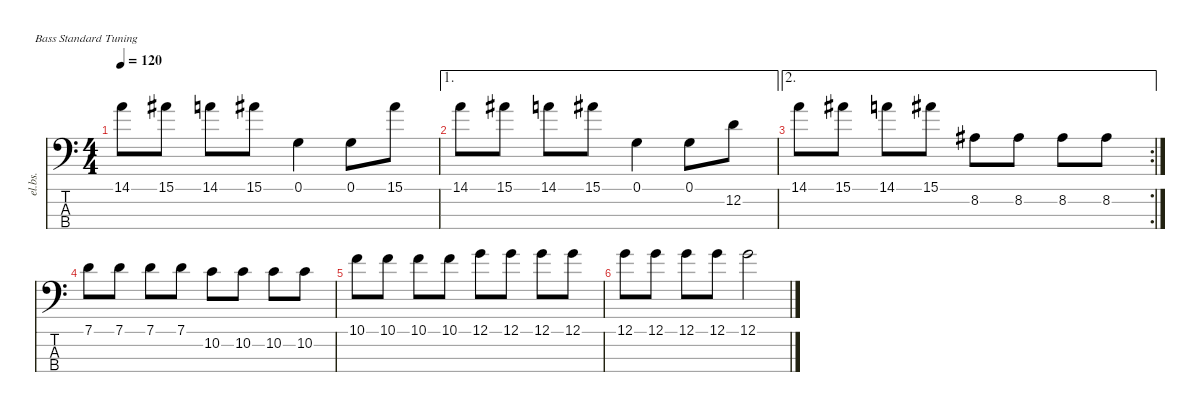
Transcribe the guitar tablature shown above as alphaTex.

\defaultSystemsLayout 4
\hideDynamics
\bracketExtendMode nobrackets
\otherSystemsTrackNameOrientation horizontal
\track ("Electric Bass" "el.bs.") {instrument electricbassfinger}
\staff {score tabs}
\tuning (G2 D2 A1 E1)
\ts (4 4)
\tempo 120
\clef f4
\ks c
14.1.8{dy mf beam Down} 15.1{acc #}.8{beam Down} 14.1.8{beam Down} 15.1{acc #}.8{beam Down} 0.1.4{beam Down} 0.1.8{beam Down} 15.1{acc #}.8{beam Down} |
\ae 1
14.1.8{beam Down} 15.1{acc #}.8{beam Down} 14.1.8{beam Down} 15.1{acc #}.8{beam Down} 0.1.4{beam Down} 0.1.8{beam Down} 12.2.8{beam Down} |
\ae 2
\rc 2
14.1.8{beam Down} 15.1{acc #}.8{beam Down} 14.1.8{beam Down} 15.1{acc #}.8{beam Down} 8.2{acc #}.8{beam Down} 8.2{acc #}.8{beam Down} 8.2{acc #}.8{beam Down} 8.2{acc #}.8{beam Down} |
7.1.8{beam Down} 7.1.8{beam Down} 7.1.8{beam Down} 7.1.8{beam Down} 10.2.8{beam Down} 10.2.8{beam Down} 10.2.8{beam Down} 10.2.8{beam Down} |
10.1.8{beam Down} 10.1.8{beam Down} 10.1.8{beam Down} 10.1.8{beam Down} 12.1.8{beam Down} 12.1.8{beam Down} 12.1.8{beam Down} 12.1.8{beam Down} |
12.1.8{beam Down} 12.1.8{beam Down} 12.1.8{beam Down} 12.1.8{beam Down} 12.1.2{beam Down}
